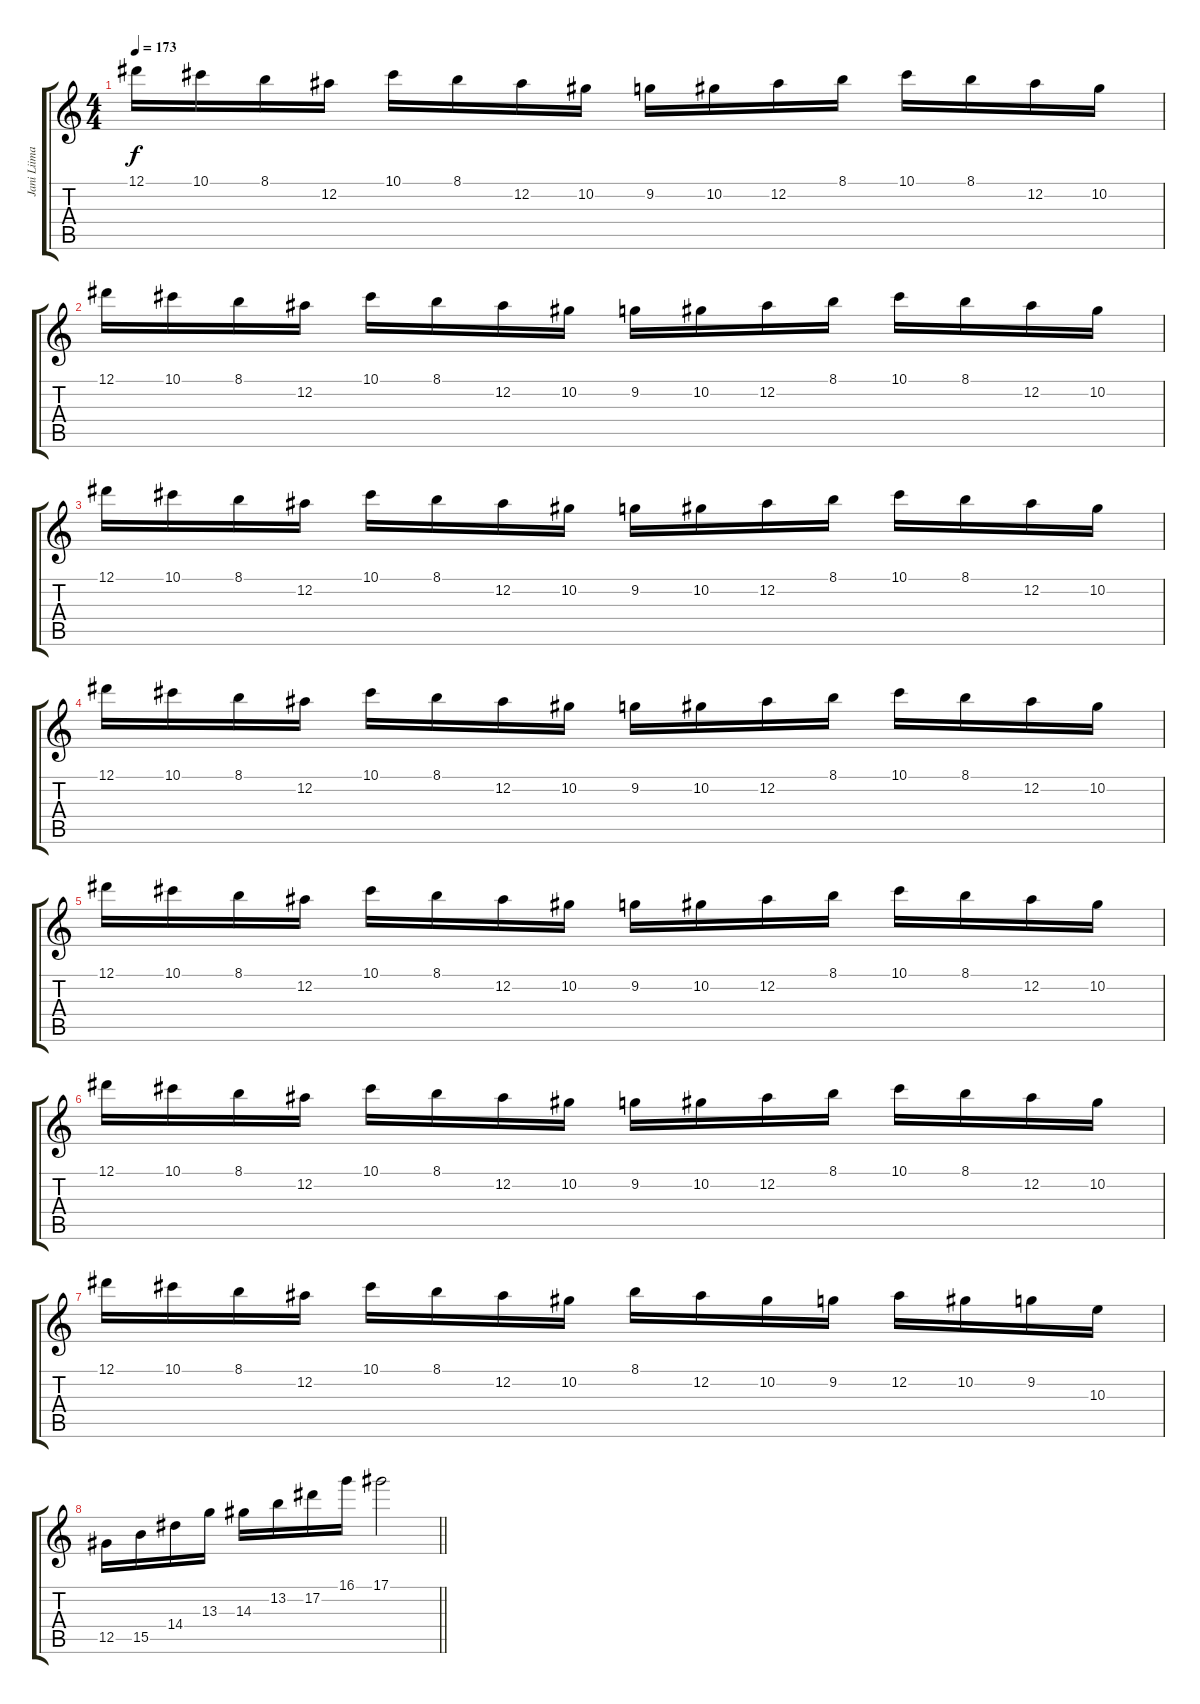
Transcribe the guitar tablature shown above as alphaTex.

\track ("Jani Liimatainen - Guitar I" "Jani Liima") {instrument distortionguitar}
\staff {score tabs}
\tuning (Eb4 Bb3 Gb3 Db3 Ab2 Eb2) {hide}
\ts (4 4)
\tempo 173
\clef g2
\ks aminor
12.1.16{dy f} 10.1.16 8.1.16 12.2.16 10.1.16 8.1.16 12.2.16 10.2.16 9.2.16 10.2.16 12.2.16 8.1.16 10.1.16 8.1.16 12.2.16 10.2.16 |
12.1.16 10.1.16 8.1.16 12.2.16 10.1.16 8.1.16 12.2.16 10.2.16 9.2.16 10.2.16 12.2.16 8.1.16 10.1.16 8.1.16 12.2.16 10.2.16 |
12.1.16 10.1.16 8.1.16 12.2.16 10.1.16 8.1.16 12.2.16 10.2.16 9.2.16 10.2.16 12.2.16 8.1.16 10.1.16 8.1.16 12.2.16 10.2.16 |
12.1.16 10.1.16 8.1.16 12.2.16 10.1.16 8.1.16 12.2.16 10.2.16 9.2.16 10.2.16 12.2.16 8.1.16 10.1.16 8.1.16 12.2.16 10.2.16 |
12.1.16 10.1.16 8.1.16 12.2.16 10.1.16 8.1.16 12.2.16 10.2.16 9.2.16 10.2.16 12.2.16 8.1.16 10.1.16 8.1.16 12.2.16 10.2.16 |
12.1.16 10.1.16 8.1.16 12.2.16 10.1.16 8.1.16 12.2.16 10.2.16 9.2.16 10.2.16 12.2.16 8.1.16 10.1.16 8.1.16 12.2.16 10.2.16 |
12.1.16 10.1.16 8.1.16 12.2.16 10.1.16 8.1.16 12.2.16 10.2.16 8.1.16 12.2.16 10.2.16 9.2.16 12.2.16 10.2.16 9.2.16 10.3.16 |
\barLineRight lightlight
12.5.16 15.5.16 14.4.16 13.3.16 14.3.16 13.2.16 17.2.16 16.1.16 17.1.2
